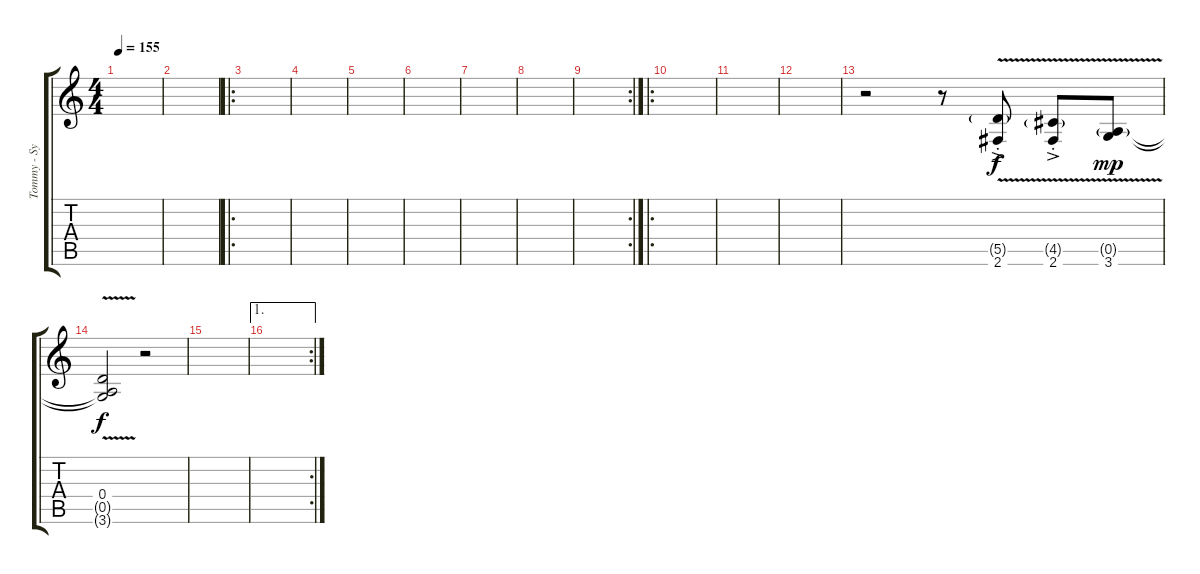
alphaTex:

\track ("Tommy - Synth" "Tommy - Sy") {instrument lead2sawtooth}
\staff {score tabs}
\tuning (E5 B4 G4 D4 A3 E3) {hide}
\ts (4 4)
\tempo 155
\clef g2
\ks c
|
|
\ro
|
|
|
|
|
|
\rc 2
|
\ro
|
|
|
r.2 r.8{volume 8 instrument fx5brightness} (5.5{g} 2.6{v ac st}).8 (4.5{g} 2.6{v ac st}).8 (0.5{g} 3.6{v}).8{dy mp} |
(0.4 0.5{t} 3.6{t}).2{dy f} r.2 |
|
\ae 1
\rc 2
